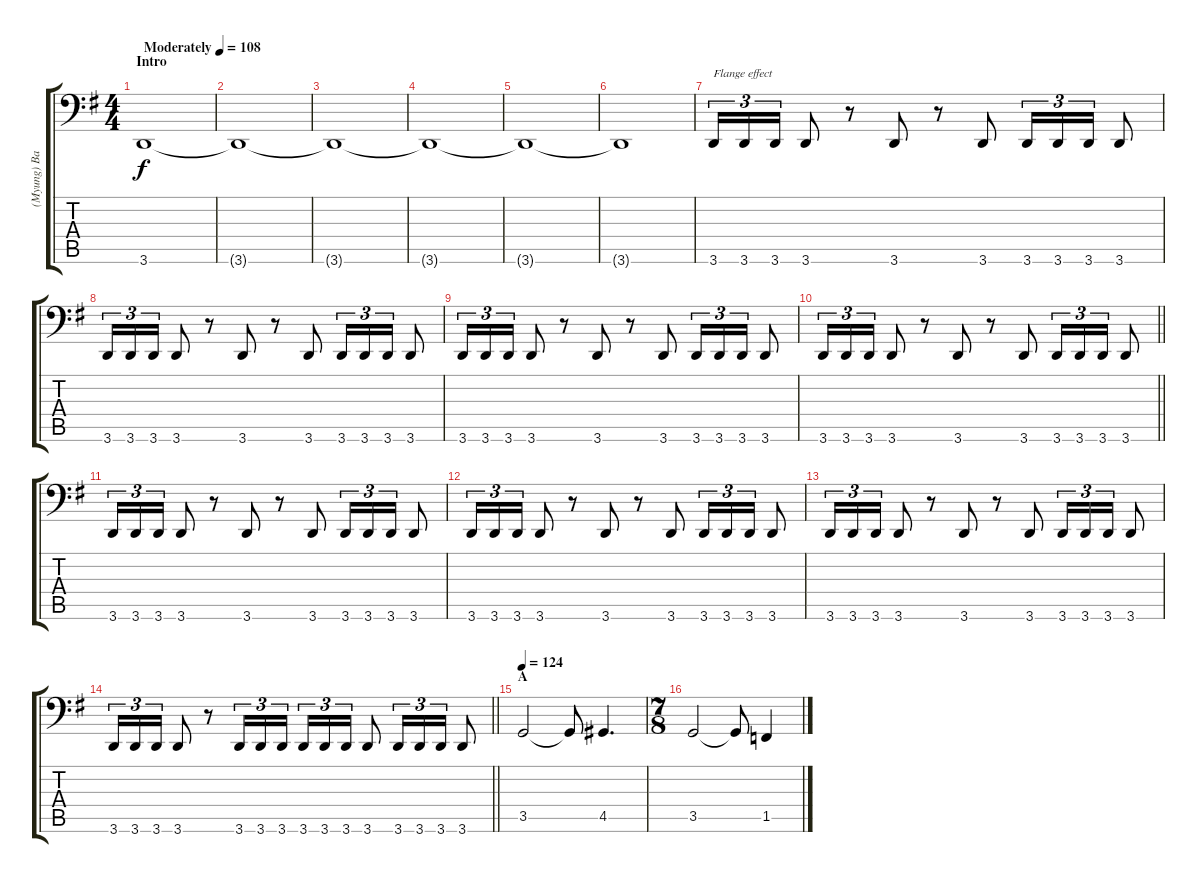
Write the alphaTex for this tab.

\track ("(Myung) Bass" "(Myung) Ba") {instrument electricbassfinger}
\staff {score tabs}
\tuning (C3 G2 D2 A1 E1 B0) {hide}
\ts (4 4)
\section ("" "Intro")
\tempo (108 "Moderately")
\clef f4
\ks g
3.6.1{dy f instrument electricbassfinger} |
3.6{t}.1 |
3.6{t}.1 |
3.6{t}.1 |
3.6{t}.1 |
3.6{t}.1 |
3.6.16{tu (3 2) txt "Flange effect"} 3.6.16{tu (3 2)} 3.6.16{tu (3 2)} 3.6.8 r.8 3.6.8 r.8 3.6.8 3.6.16{tu (3 2)} 3.6.16{tu (3 2)} 3.6.16{tu (3 2)} 3.6.8 |
3.6.16{tu (3 2)} 3.6.16{tu (3 2)} 3.6.16{tu (3 2)} 3.6.8 r.8 3.6.8 r.8 3.6.8 3.6.16{tu (3 2)} 3.6.16{tu (3 2)} 3.6.16{tu (3 2)} 3.6.8 |
3.6.16{tu (3 2)} 3.6.16{tu (3 2)} 3.6.16{tu (3 2)} 3.6.8 r.8 3.6.8 r.8 3.6.8 3.6.16{tu (3 2)} 3.6.16{tu (3 2)} 3.6.16{tu (3 2)} 3.6.8 |
\barLineRight lightlight
3.6.16{tu (3 2)} 3.6.16{tu (3 2)} 3.6.16{tu (3 2)} 3.6.8 r.8 3.6.8 r.8 3.6.8 3.6.16{tu (3 2)} 3.6.16{tu (3 2)} 3.6.16{tu (3 2)} 3.6.8 |
3.6.16{tu (3 2)} 3.6.16{tu (3 2)} 3.6.16{tu (3 2)} 3.6.8 r.8 3.6.8 r.8 3.6.8 3.6.16{tu (3 2)} 3.6.16{tu (3 2)} 3.6.16{tu (3 2)} 3.6.8 |
3.6.16{tu (3 2)} 3.6.16{tu (3 2)} 3.6.16{tu (3 2)} 3.6.8 r.8 3.6.8 r.8 3.6.8 3.6.16{tu (3 2)} 3.6.16{tu (3 2)} 3.6.16{tu (3 2)} 3.6.8 |
3.6.16{tu (3 2)} 3.6.16{tu (3 2)} 3.6.16{tu (3 2)} 3.6.8 r.8 3.6.8 r.8 3.6.8 3.6.16{tu (3 2)} 3.6.16{tu (3 2)} 3.6.16{tu (3 2)} 3.6.8 |
\barLineRight lightlight
3.6.16{tu (3 2)} 3.6.16{tu (3 2)} 3.6.16{tu (3 2)} 3.6.8 r.8 3.6.16{tu (3 2)} 3.6.16{tu (3 2)} 3.6.16{tu (3 2)} 3.6.16{tu (3 2)} 3.6.16{tu (3 2)} 3.6.16{tu (3 2)} 3.6.8 3.6.16{tu (3 2)} 3.6.16{tu (3 2)} 3.6.16{tu (3 2)} 3.6.8 |
\section ("" "A")
\tempo 124
3.5.2 3.5{t}.8 4.5.4{d} |
\ts (7 8)
3.5.2 3.5{t}.8 1.5.4
